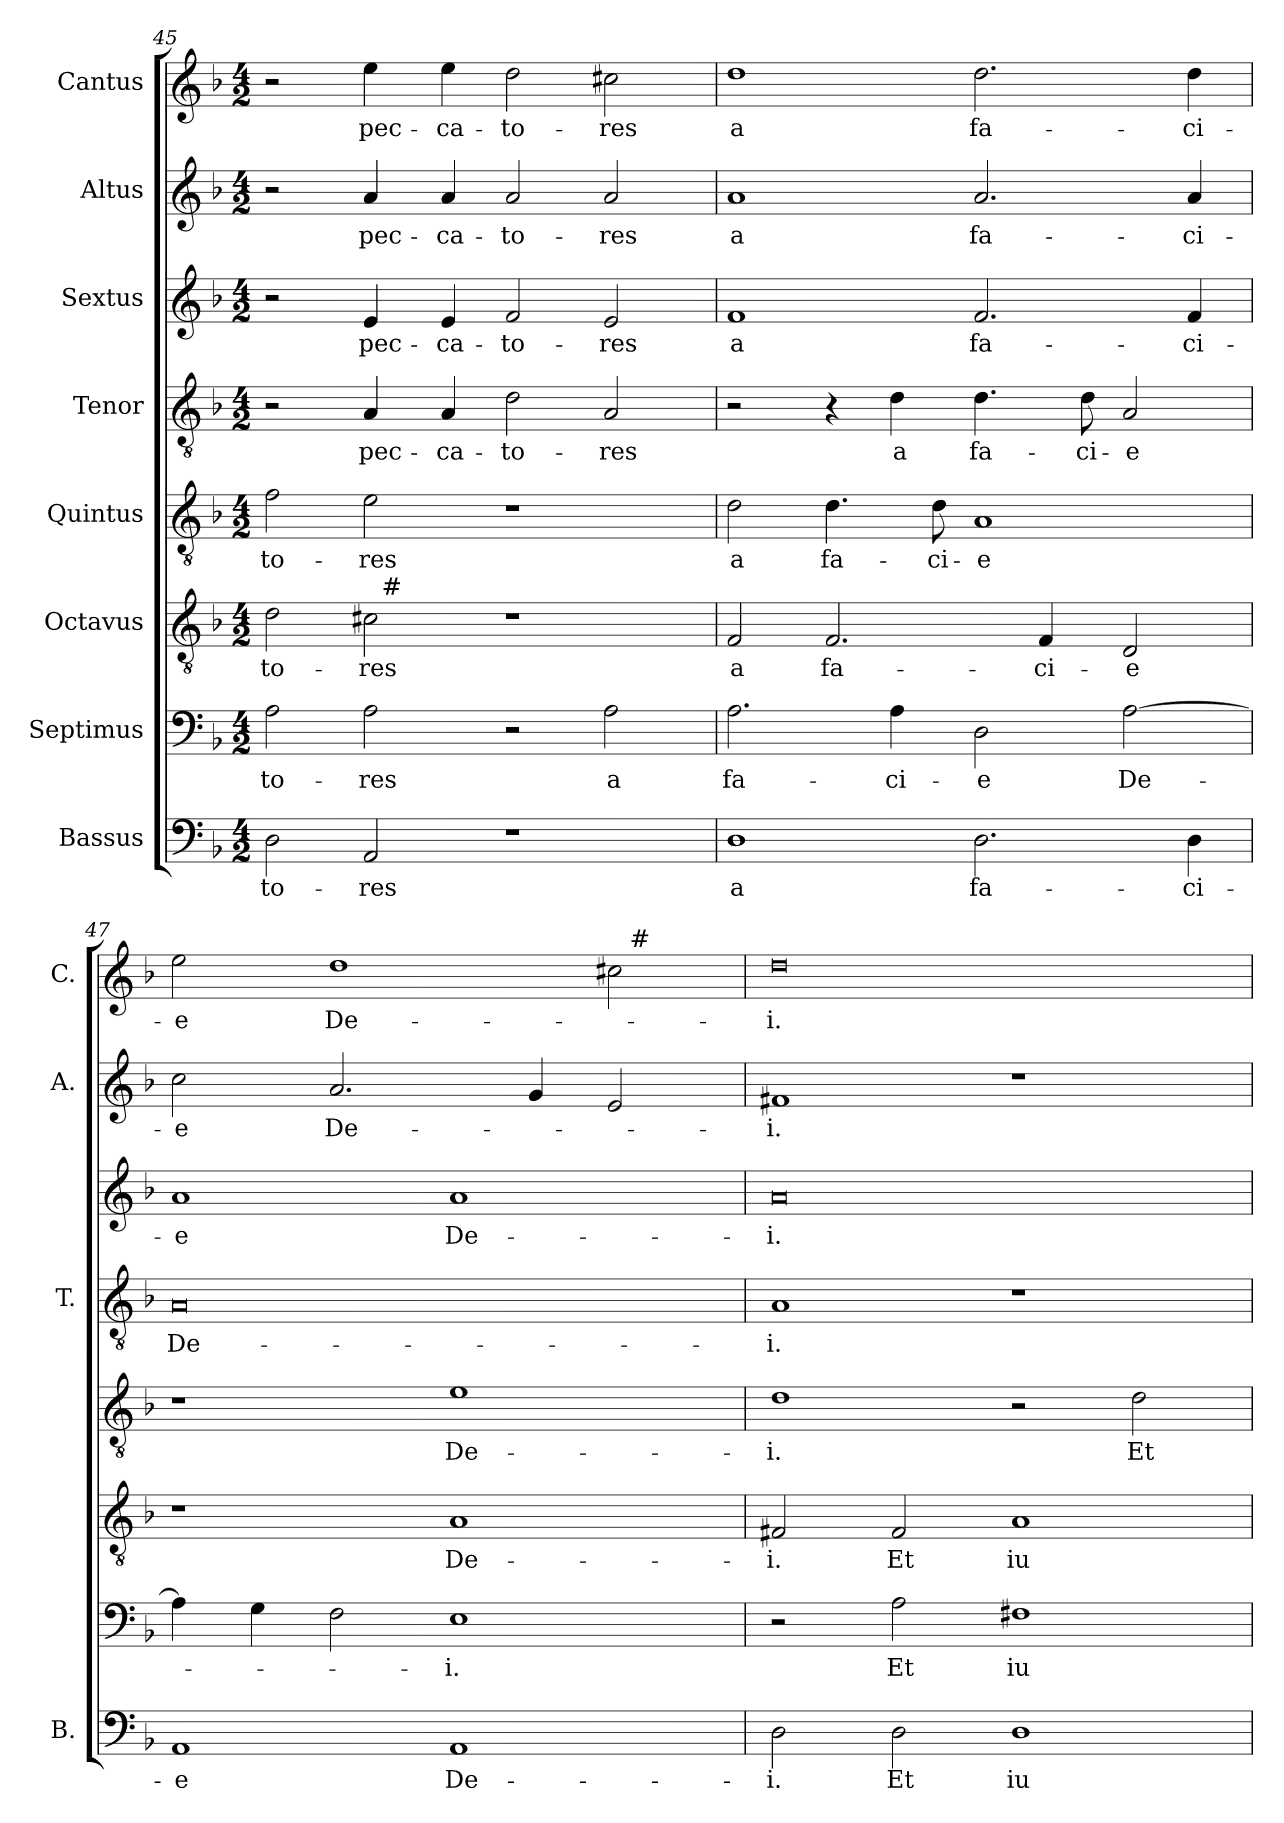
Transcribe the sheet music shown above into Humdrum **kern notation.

**kern	**text	**kern	**text	**kern	**text	**kern	**text	**kern	**text	**kern	**text	**kern	**text	**kern	**text
*part8	*part8	*part7	*part7	*part6	*part6	*part5	*part5	*part4	*part4	*part3	*part3	*part2	*part2	*part1	*part1
*staff8	*staff8	*staff7	*staff7	*staff6	*staff6	*staff5	*staff5	*staff4	*staff4	*staff3	*staff3	*staff2	*staff2	*staff1	*staff1
*I"Bassus	*	*I"Septimus	*	*I"Octavus	*	*I"Quintus	*	*I"Tenor	*	*I"Sextus	*	*I"Altus	*	*I"Cantus	*
*I'B.	*	*	*	*	*	*	*	*I'T.	*	*	*	*I'A.	*	*I'C.	*
!!LO:LB:g=z
*clefF4	*	*clefF4	*	*clefGv2	*	*clefGv2	*	*clefGv2	*	*clefG2	*	*clefG2	*	*clefG2	*
*	*	*	*	*ITrd7c12	*	*ITrd7c12	*	*ITrd7c12	*	*	*	*	*	*	*
*k[b-]	*	*k[b-]	*	*k[b-]	*	*k[b-]	*	*k[b-]	*	*k[b-]	*	*k[b-]	*	*k[b-]	*
*d:	*	*d:	*	*d:	*	*d:	*	*d:	*	*d:	*	*d:	*	*d:	*
*M4/2	*	*M4/2	*	*M4/2	*	*M4/2	*	*M4/2	*	*M4/2	*	*M4/2	*	*M4/2	*
=45	=45	=45	=45	=45	=45	=45	=45	=45	=45	=45	=45	=45	=45	=45	=45
!	!LO:LY:b	!	!LO:LY:b	!	!LO:LY:b	!	!LO:LY:b	!	!	!	!	!	!	!	!
*	*	*	*	*^	*	*	*	*	*	*	*	*	*	*	*
2D\	-to-	2A\	-to-	2D\	2ryy	-to-	2F\	-to-	2r	.	2r	.	2r	.	2r	.
!	!LO:LY:b	!	!LO:LY:b	!	!	!LO:LY:b	!	!LO:LY:b	!	!LO:LY:b	!	!LO:LY:b	!	!LO:LY:b	!	!LO:LY:b
2AA/	-res	2A\	-res	2C#\	32ryy	-res	2E\	-res	4AA/	pec-	4e/	pec-	4a/	pec-	4ee\	pec-
!	!	!	!	!	!LO:TX:a:t=#	!	!	!	!	!	!	!	!	!	!	!
.	.	.	.	.	1ryy	.	.	.	.	.	.	.	.	.	.	.
!	!	!	!	!	!	!	!	!	!	!LO:LY:b	!	!LO:LY:b	!	!LO:LY:b	!	!LO:LY:b
.	.	.	.	.	.	.	.	.	4AA/	-ca-	4e/	-ca-	4a/	-ca-	4ee\	-ca-
!	!	!	!	!	!	!	!	!	!	!LO:LY:b	!	!LO:LY:b	!	!LO:LY:b	!	!LO:LY:b
1r	.	2r	.	1r	.	.	1r	.	2D\	-to-	2f/	-to-	2a/	-to-	2dd\	-to-
!	!	!	!LO:LY:b	!	!	!	!	!	!	!LO:LY:b	!	!LO:LY:b	!	!LO:LY:b	!	!LO:LY:b
.	.	2A\	a	.	.	.	.	.	2AA/	-res	2e/	-res	2a/	-res	2cc#X\	-res
.	.	.	.	.	4...ryy	.	.	.	.	.	.	.	.	.	.	.
=46	=46	=46	=46	=46	=46	=46	=46	=46	=46	=46	=46	=46	=46	=46	=46	=46
!	!LO:LY:b	!	!LO:LY:b	!	!	!LO:LY:b	!	!LO:LY:b	!	!	!	!LO:LY:b	!	!LO:LY:b	!	!LO:LY:b
*	*	*	*	*v	*v	*	*	*	*	*	*	*	*	*	*	*
1D	a	2.A\	fa-	2FF/	a	2D\	a	2r	.	1f	a	1a	a	1dd	a
!	!	!	!	!	!LO:LY:b	!	!LO:LY:b	!	!	!	!	!	!	!	!
.	.	.	.	2.FF/	fa-	4.D\	fa-	4r	.	.	.	.	.	.	.
!	!	!	!LO:LY:b	!	!	!	!	!	!LO:LY:b	!	!	!	!	!	!
.	.	4A\	-ci-	.	.	.	.	4D\	a	.	.	.	.	.	.
!	!	!	!	!	!	!	!LO:LY:b	!	!	!	!	!	!	!	!
.	.	.	.	.	.	8D\	-ci-	.	.	.	.	.	.	.	.
!	!LO:LY:b	!	!LO:LY:b	!	!	!	!LO:LY:b	!	!LO:LY:b	!	!LO:LY:b	!	!LO:LY:b	!	!LO:LY:b
2.D\	fa-	2D\	-e	.	.	1AA	-e	4.D\	fa-	2.f/	fa-	2.a/	fa-	2.dd\	fa-
!	!	!	!	!	!LO:LY:b	!	!	!	!	!	!	!	!	!	!
.	.	.	.	4FF/	-ci-	.	.	.	.	.	.	.	.	.	.
!	!	!	!	!	!	!	!	!	!LO:LY:b	!	!	!	!	!	!
.	.	.	.	.	.	.	.	8D\	-ci-	.	.	.	.	.	.
!	!	!	!LO:LY:b	!	!LO:LY:b	!	!	!	!LO:LY:b	!	!	!	!	!	!
.	.	[>2A\	De-	2DD/	-e	.	.	2AA/	-e	.	.	.	.	.	.
!	!LO:LY:b	!	!	!	!	!	!	!	!	!	!LO:LY:b	!	!LO:LY:b	!	!LO:LY:b
4D\	-ci-	.	.	.	.	.	.	.	.	4f/	-ci-	4a/	-ci-	4dd\	-ci-
=47	=47	=47	=47	=47	=47	=47	=47	=47	=47	=47	=47	=47	=47	=47	=47
!	!LO:LY:b	!	!	!	!	!	!	!	!LO:LY:b	!	!LO:LY:b	!	!LO:LY:b	!	!LO:LY:b
*	*	*	*	*	*	*	*	*	*	*	*	*	*	*^	*
1AA	-e	4A\]	.	1r	.	1r	.	0AA	De-	1a	-e	2cc\	-e	2ee\	1ryy	-e
.	.	4G\	.	.	.	.	.	.	.	.	.	.	.	.	.	.
!	!	!	!	!	!	!	!	!	!	!	!	!	!LO:LY:b	!	!	!LO:LY:b
.	.	2F\	.	.	.	.	.	.	.	.	.	2.a/	De-	1dd	.	De-
!	!LO:LY:b	!	!LO:LY:b	!	!LO:LY:b	!	!LO:LY:b	!	!	!	!LO:LY:b	!	!	!	!	!
1AA	De-	1E	-i.	1AA	De-	1E	De-	.	.	1a	De-	.	.	.	2ryy	.
.	.	.	.	.	.	.	.	.	.	.	.	4g/	.	.	.	.
.	.	.	.	.	.	.	.	.	.	.	.	2e/	.	2cc#\	32ryy	.
!	!	!	!	!	!	!	!	!	!	!	!	!	!	!	!LO:TX:a:t=#	!
.	.	.	.	.	.	.	.	.	.	.	.	.	.	.	4...ryy	.
=48	=48	=48	=48	=48	=48	=48	=48	=48	=48	=48	=48	=48	=48	=48	=48	=48
!	!LO:LY:b	!	!	!	!LO:LY:b	!	!LO:LY:b	!	!LO:LY:b	!	!LO:LY:b	!	!LO:LY:b	!	!	!LO:LY:b
*	*	*	*	*	*	*	*	*	*	*	*	*	*	*v	*v	*
2D\	-i.	2r	.	2FF#X/	-i.	1D	-i.	1AA	-i.	0a	-i.	1f#X	-i.	0dd	-i.
!	!LO:LY:b	!	!LO:LY:b	!	!LO:LY:b	!	!	!	!	!	!	!	!	!	!
2D\	Et	2A\	Et	2FF#/	Et	.	.	.	.	.	.	.	.	.	.
!	!LO:LY:b	!	!LO:LY:b	!	!LO:LY:b	!	!	!	!	!	!	!	!	!	!
1D	iu-	1F#X	iu-	1AA	iu-	2r	.	1r	.	.	.	1r	.	.	.
!	!	!	!	!	!	!	!LO:LY:b	!	!	!	!	!	!	!	!
.	.	.	.	.	.	2D\	Et	.	.	.	.	.	.	.	.
=	=	=	=	=	=	=	=	=	=	=	=	=	=	=	=
*-	*-	*-	*-	*-	*-	*-	*-	*-	*-	*-	*-	*-	*-	*-	*-
